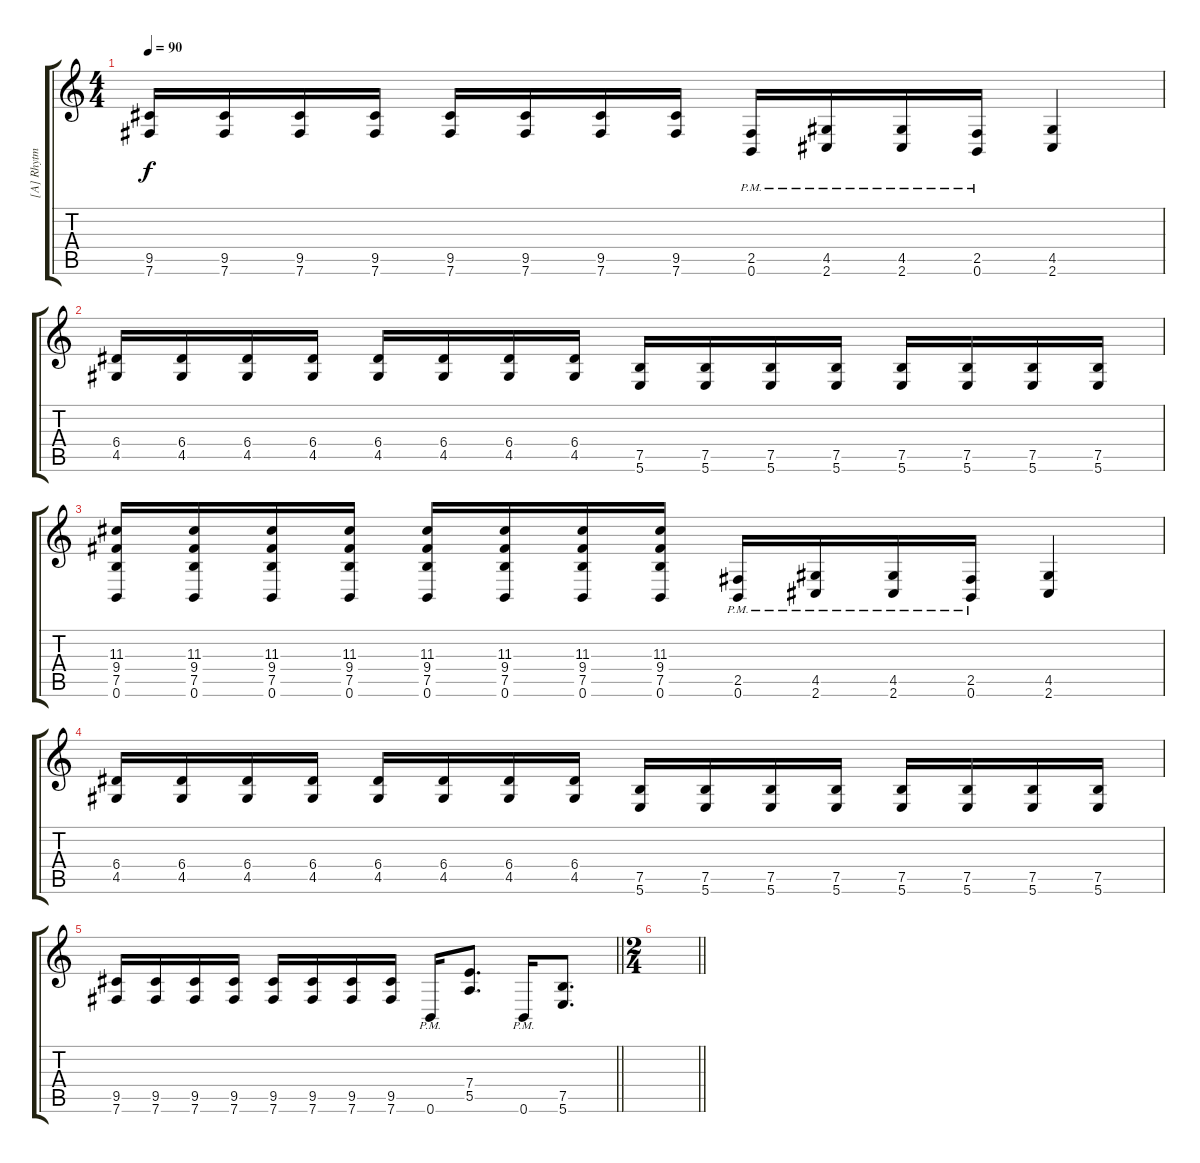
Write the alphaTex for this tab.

\track ("[A] Rhytm Guitar II (Alex)" "[A] Rhytm ") {instrument distortionguitar}
\staff {score tabs}
\tuning (B3 Gb3 D3 A2 E2 B1) {hide}
\ts (4 4)
\tempo 90
\clef g2
\ks c
(9.5 7.6).16{dy f} (9.5 7.6).16 (9.5 7.6).16 (9.5 7.6).16 (9.5 7.6).16 (9.5 7.6).16 (9.5 7.6).16 (9.5 7.6).16 (2.5{pm} 0.6{pm}).16 (4.5{pm} 2.6{pm}).16 (4.5{pm} 2.6{pm}).16 (2.5{pm} 0.6{pm}).16 (4.5 2.6).4 |
(6.4 4.5).16 (6.4 4.5).16 (6.4 4.5).16 (6.4 4.5).16 (6.4 4.5).16 (6.4 4.5).16 (6.4 4.5).16 (6.4 4.5).16 (7.5 5.6).16 (7.5 5.6).16 (7.5 5.6).16 (7.5 5.6).16 (7.5 5.6).16 (7.5 5.6).16 (7.5 5.6).16 (7.5 5.6).16 |
(11.3 9.4 7.5 0.6).16 (11.3 9.4 7.5 0.6).16 (11.3 9.4 7.5 0.6).16 (11.3 9.4 7.5 0.6).16 (11.3 9.4 7.5 0.6).16 (11.3 9.4 7.5 0.6).16 (11.3 9.4 7.5 0.6).16 (11.3 9.4 7.5 0.6).16 (2.5{pm} 0.6{pm}).16 (4.5{pm} 2.6{pm}).16 (4.5{pm} 2.6{pm}).16 (2.5{pm} 0.6{pm}).16 (4.5 2.6).4 |
(6.4 4.5).16 (6.4 4.5).16 (6.4 4.5).16 (6.4 4.5).16 (6.4 4.5).16 (6.4 4.5).16 (6.4 4.5).16 (6.4 4.5).16 (7.5 5.6).16 (7.5 5.6).16 (7.5 5.6).16 (7.5 5.6).16 (7.5 5.6).16 (7.5 5.6).16 (7.5 5.6).16 (7.5 5.6).16 |
\barLineRight lightlight
(9.5 7.6).16 (9.5 7.6).16 (9.5 7.6).16 (9.5 7.6).16 (9.5 7.6).16 (9.5 7.6).16 (9.5 7.6).16 (9.5 7.6).16 0.6{pm}.16 (7.4 5.5).8{d} 0.6{pm}.16 (7.5 5.6).8{d} |
\ts (2 4)
\barLineRight lightlight
